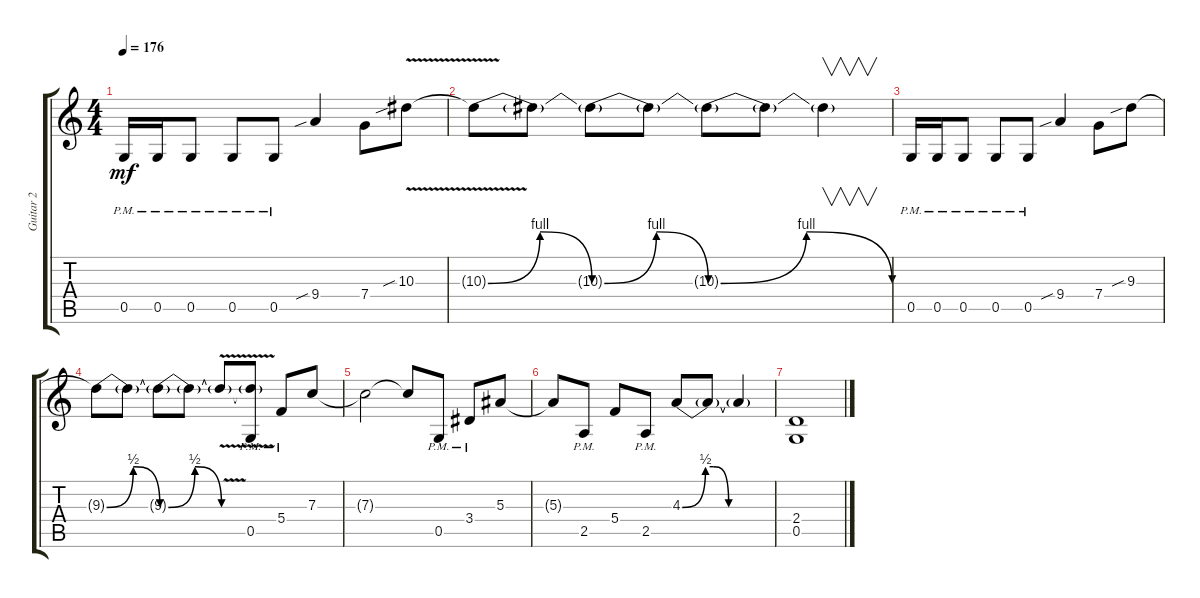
\track ("Guitar 2" "Guitar 2") {instrument distortionguitar}
\staff {score tabs}
\tuning (D4 A3 F3 C3 G2 D2) {hide}
\ts (4 4)
\tempo 176
\clef g2
\ks c
0.5{pm}.16{dy mf} 0.5{pm}.16 0.5{pm}.8 0.5{pm}.8 0.5{pm}.8 9.4{sib}.4 7.4.8 10.3{v sib}.8 |
10.3{be (bendrelease 0 0 30 4 45 4 60 0) t}.8 10.3{t}.8 10.3{be (bendrelease 0 0 30 4 45 4 60 0) t}.8 10.3{t}.8 10.3{be (bendrelease 0 0 30 4 45 4 60 0) t}.8 10.3{t}.8 10.3{t}.4{v} |
0.5{pm}.16 0.5{pm}.16 0.5{pm}.8 0.5{pm}.8 0.5{pm}.8 9.4{sib}.4 7.4.8 9.3{sib}.8 |
9.3{be (bendrelease 0 0 30 2 45 2 60 0) t}.8 9.3{t}.8 9.3{be (bendrelease 0 0 30 2 45 2 60 0) t}.8 9.3{t}.8 9.3{v t}.8 (9.3{t} 0.5{pm}).8 5.4{pm}.8 7.3.8 |
7.3{t}.2 7.3{t}.8 0.5{pm}.8 3.4{pm}.8 5.3.8 |
5.3{t}.8 2.5{pm}.8 5.4.8 2.5{pm}.8 4.3{be (custom 0 0 15 2 20 2 30 0 60 0)}.8 4.3{t}.8 4.3{t}.4 |
(2.4 0.5).1
